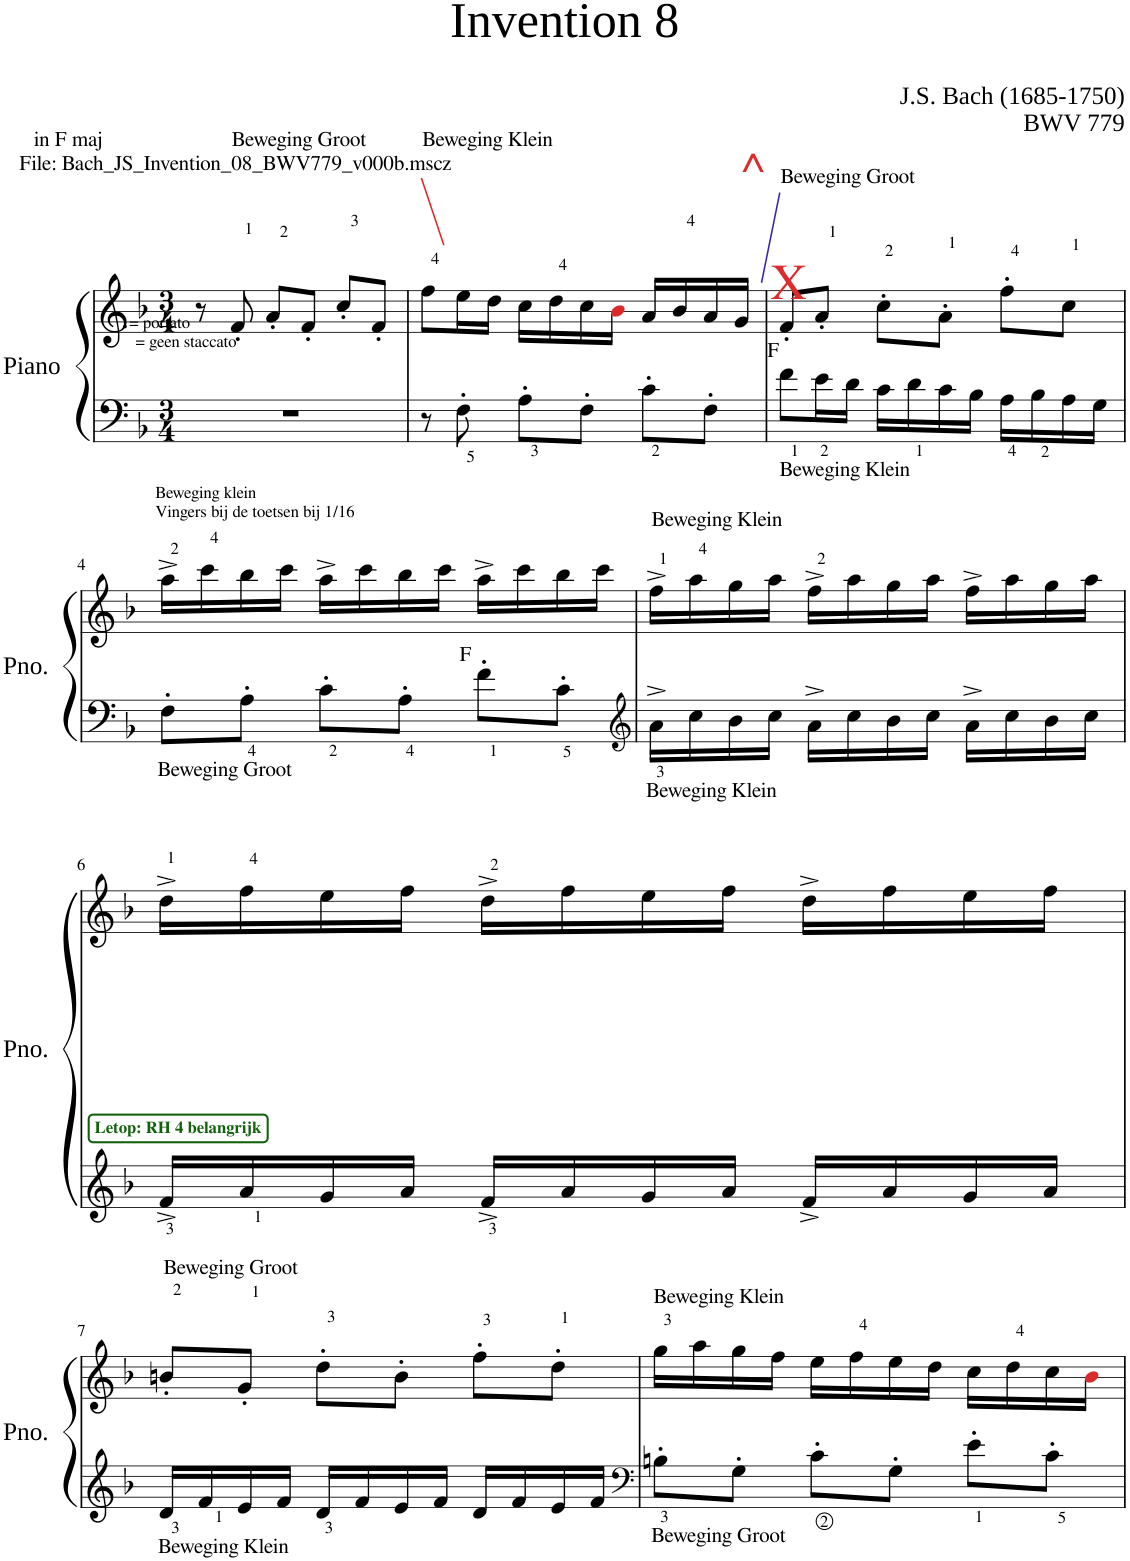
**kern	**kern
*part1	*part1
*staff2	*staff1
*I"Piano	*
*I'Pno.	*
*clefF4	*clefG2
*k[b-]	*k[b-]
*M3/4	*M3/4
=1	=1
2.r	8r
!	!LO:TX:a:t=File&colon; Bach_JS_Invention_08_BWV779_v000b.mscz
!	!LO:TX:a:t=.
!	!LO:TX:a:t== portato
!	!LO:TX:a:t== geen staccato
!	!LO:TX:a:t=in F maj
!	!LO:TX:a:t=Beweging Groot
.	8f'/
.	8a'/L
.	8f'/J
.	8cc'/L
.	8f'/J
=2	=2
!	!LO:TX:a:t=Beweging Klein
8r	8ff\L
8F'\	16ee\L
.	16dd\JJ
8A'\L	16cc\LL
.	16dd\
8F'\J	16cc\
.	16b-i\JJ
8c'\L	16a/LL
.	16b-/
8F'\J	16a/
!	!LO:TX:a:color=#DB2B2B:t=^
.	16g/JJ
=3	=3
!	!LO:TX:a:t=Beweging Groot
!	!LO:TX:a:color=#DB2B2B:t=X
!LO:TX:b:t=Beweging Klein	!
!LO:TX:a:t=F	!
8f\L	8f'/L
16e\L	8a'/J
16d\JJ	.
16c\LL	8cc'\L
16d\	.
16c\	8a'\J
16B-\JJ	.
16A\LL	8ff'\L
16B-\	.
16A\	8cc\J
16G\JJ	.
!!LO:LB:g=z
=4	=4
!	!LO:TX:a:t=Beweging klein
!	!LO:TX:a:t=Vingers bij de toetsen bij 1/16
!LO:TX:b:t=Beweging Groot	!
8F'\L	16aa^\LL
.	16ccc\
8A'\J	16bb-\
.	16ccc\JJ
8c'\L	16aa^\LL
.	16ccc\
8A'\J	16bb-\
.	16ccc\JJ
!LO:TX:a:t=F	!
8f'\L	16aa^\LL
.	16ccc\
8c'\J	16bb-\
.	16ccc\JJ
=5	=5
*clefG2	*
!	!LO:TX:a:t=Beweging Klein
!LO:TX:b:t=Beweging Klein	!
16a^\LL	16ff^\LL
16cc\	16aa\
16b-\	16gg\
16cc\JJ	16aa\JJ
16a^\LL	16ff^\LL
16cc\	16aa\
16b-\	16gg\
16cc\JJ	16aa\JJ
16a^\LL	16ff^\LL
16cc\	16aa\
16b-\	16gg\
16cc\JJ	16aa\JJ
!!LO:LB:g=z
=6	=6
!	!LO:TX:b:B:color=#13600D:t=Letop&colon; RH 4 belangrijk
16f^/LL	16dd^\LL
16a/	16ff\
16g/	16ee\
16a/JJ	16ff\JJ
16f^/LL	16dd^\LL
16a/	16ff\
16g/	16ee\
16a/JJ	16ff\JJ
16f^/LL	16dd^\LL
16a/	16ff\
16g/	16ee\
16a/JJ	16ff\JJ
!!LO:LB:g=z
=7	=7
!	!LO:TX:a:t=Beweging Groot
!LO:TX:b:t=Beweging Klein	!
16d/LL	8bn'/L
16f/	.
16e/	8g'/J
16f/JJ	.
16d/LL	8dd'\L
16f/	.
16e/	8b'\J
16f/JJ	.
16d/LL	8ff'\L
16f/	.
16e/	8dd'\J
16f/JJ	.
=8	=8
*clefF4	*
!	!LO:TX:a:t=Beweging Klein
!LO:TX:b:t=Beweging Groot	!
8Bn'\L	16gg\LL
.	16aa\
8G'\J	16gg\
.	16ff\JJ
8c'\L	16ee\LL
.	16ff\
8G'\J	16ee\
.	16dd\JJ
8e'\L	16cc\LL
.	16dd\
8c'\J	16cc\
.	16b-j\JJ
=	=
*-	*-
